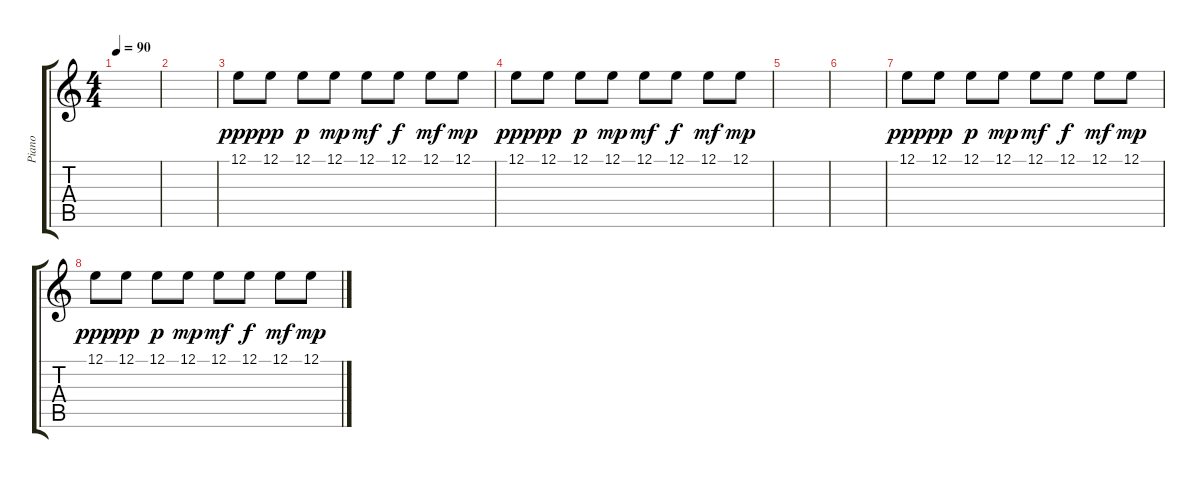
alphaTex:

\track ("Piano" "Piano") {instrument electricpiano1}
\staff {score tabs}
\tuning (E4 B3 G3 D3 A2 E2) {hide}
\ts (4 4)
\tempo 90
\clef g2
\ks c
|
|
12.1.8{dy ppp} 12.1.8{dy pp} 12.1.8{dy p} 12.1.8{dy mp} 12.1.8{dy mf} 12.1.8{dy f} 12.1.8{dy mf} 12.1.8{dy mp} |
12.1.8{dy ppp} 12.1.8{dy pp} 12.1.8{dy p} 12.1.8{dy mp} 12.1.8{dy mf} 12.1.8{dy f} 12.1.8{dy mf} 12.1.8{dy mp} |
|
|
12.1.8{dy ppp} 12.1.8{dy pp} 12.1.8{dy p} 12.1.8{dy mp} 12.1.8{dy mf} 12.1.8{dy f} 12.1.8{dy mf} 12.1.8{dy mp} |
12.1.8{dy ppp} 12.1.8{dy pp} 12.1.8{dy p} 12.1.8{dy mp} 12.1.8{dy mf} 12.1.8{dy f} 12.1.8{dy mf} 12.1.8{dy mp}
